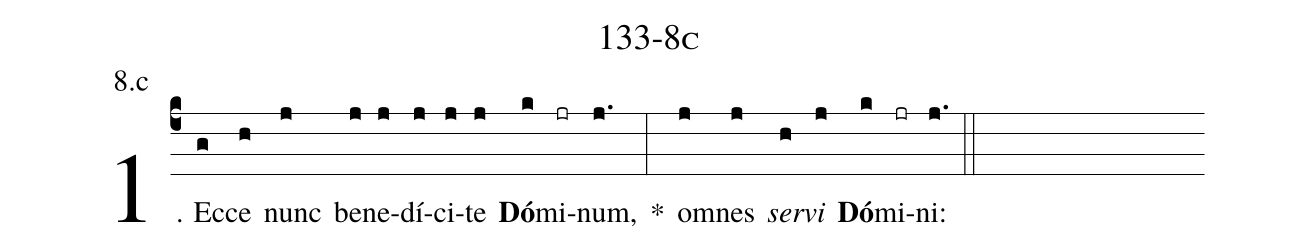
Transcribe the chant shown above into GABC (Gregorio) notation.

name: 133-8c;
annotation: 8.c;
%%
(c4)1. Ec(g)ce(h) nunc(j) be(j)ne(j)dí(j)ci(j)te(j) <b>Dó</b>(k)mi(jr)num,(j.) *(:) om(j)nes(j) <i>ser</i>(h)<i>vi</i>(j) <b>Dó</b>(k)mi(jr)ni:(j.) (::)
